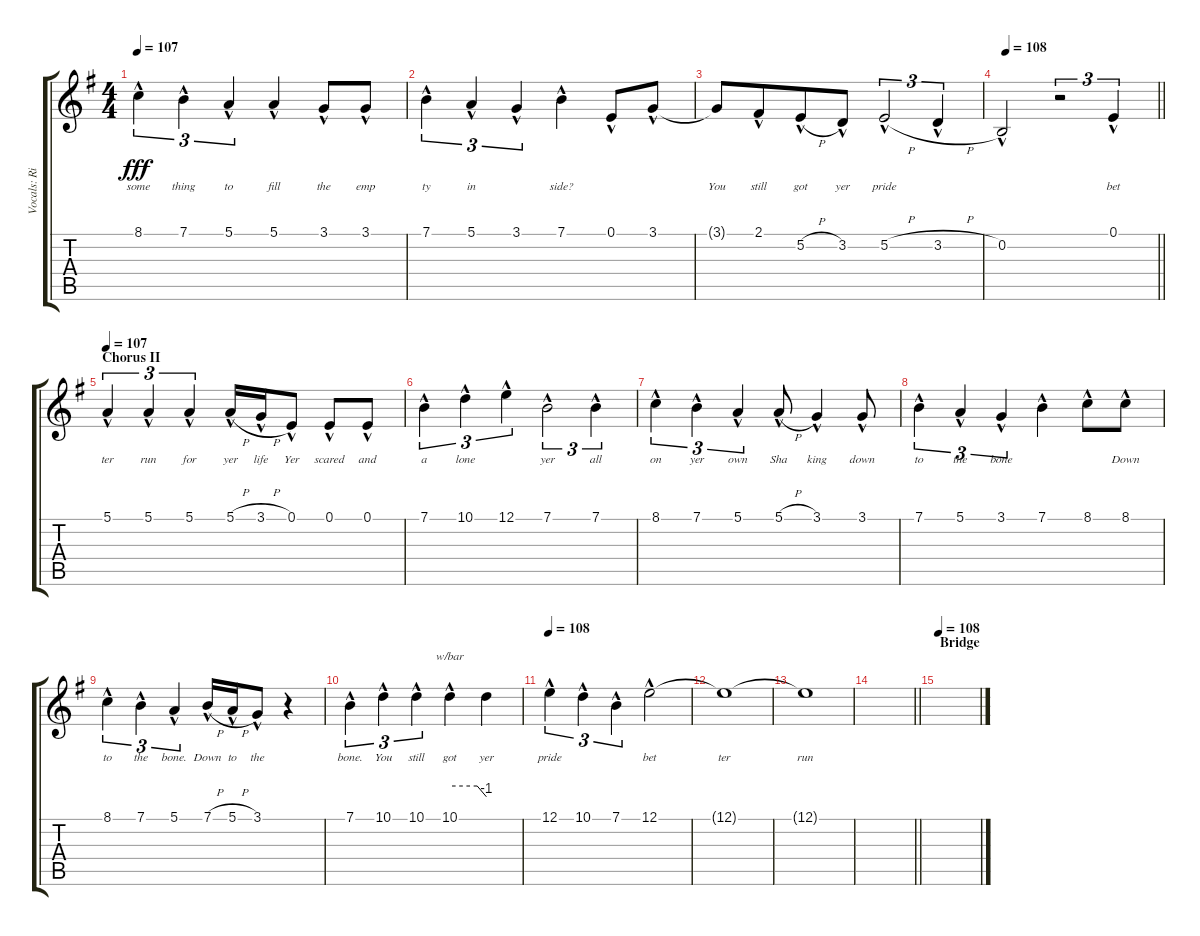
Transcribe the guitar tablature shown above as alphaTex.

\track ("Vocals: Rik" "Vocals: Ri") {instrument pad1newage}
\staff {score tabs}
\tuning (E4 B3 G3 D3 A2 E2) {hide}
\ts (4 4)
\tempo 107
\clef g2
\ks g
8.1{hac}.4{tu (3 2) lyrics (0 "some") lyrics (1 "") lyrics (2 "") lyrics (3 "") lyrics (4 "") dy fff} 7.1{hac}.4{tu (3 2) lyrics (0 "thing") lyrics (1 "") lyrics (2 "") lyrics (3 "") lyrics (4 "")} 5.1{hac}.4{tu (3 2) lyrics (0 "to") lyrics (1 "") lyrics (2 "") lyrics (3 "") lyrics (4 "")} 5.1{hac}.4{lyrics (0 "fill") lyrics (1 "") lyrics (2 "") lyrics (3 "") lyrics (4 "")} 3.1{hac}.8{lyrics (0 "the") lyrics (1 "") lyrics (2 "") lyrics (3 "") lyrics (4 "")} 3.1{hac}.8{lyrics (0 "emp") lyrics (1 "") lyrics (2 "") lyrics (3 "") lyrics (4 "")} |
7.1{hac}.4{tu (3 2) lyrics (0 "ty") lyrics (1 "") lyrics (2 "") lyrics (3 "") lyrics (4 "")} 5.1{hac}.4{tu (3 2) lyrics (0 "in") lyrics (1 "") lyrics (2 "") lyrics (3 "") lyrics (4 "")} 3.1{hac}.4{tu (3 2) lyrics (0 "") lyrics (1 "") lyrics (2 "") lyrics (3 "") lyrics (4 "")} 7.1{hac}.4{lyrics (0 "side?") lyrics (1 "") lyrics (2 "") lyrics (3 "") lyrics (4 "")} 0.1{hac}.8{lyrics (0 "") lyrics (1 "") lyrics (2 "") lyrics (3 "") lyrics (4 "")} 3.1{hac}.8{lyrics (0 "") lyrics (1 "") lyrics (2 "") lyrics (3 "") lyrics (4 "")} |
3.1{t}.8{lyrics (0 "You") lyrics (1 "") lyrics (2 "") lyrics (3 "") lyrics (4 "")} 2.1{hac}.8{lyrics (0 "still") lyrics (1 "") lyrics (2 "") lyrics (3 "") lyrics (4 "") beam merge} 5.2{h hac}.8{lyrics (0 "got") lyrics (1 "") lyrics (2 "") lyrics (3 "") lyrics (4 "")} 3.2{hac}.8{lyrics (0 "yer") lyrics (1 "") lyrics (2 "") lyrics (3 "") lyrics (4 "")} 5.2{h hac}.2{tu (3 2) lyrics (0 "pride") lyrics (1 "") lyrics (2 "") lyrics (3 "") lyrics (4 "")} 3.2{h hac}.4{tu (3 2) lyrics (0 "") lyrics (1 "") lyrics (2 "") lyrics (3 "") lyrics (4 "")} |
\tempo (108 0.03125)
\barLineRight lightlight
0.2{hac}.2{lyrics (0 "") lyrics (1 "") lyrics (2 "") lyrics (3 "") lyrics (4 "")} r.2{tu (3 2)} 0.1{hac}.4{tu (3 2) lyrics (0 "bet") lyrics (1 "") lyrics (2 "") lyrics (3 "") lyrics (4 "")} |
\section ("" "Chorus II")
\tempo 107
5.1{hac}.4{tu (3 2) lyrics (0 "ter") lyrics (1 "") lyrics (2 "") lyrics (3 "") lyrics (4 "")} 5.1{hac}.4{tu (3 2) lyrics (0 "run") lyrics (1 "") lyrics (2 "") lyrics (3 "") lyrics (4 "")} 5.1{hac}.4{tu (3 2) lyrics (0 "for") lyrics (1 "") lyrics (2 "") lyrics (3 "") lyrics (4 "")} 5.1{h hac}.16{lyrics (0 "yer") lyrics (1 "") lyrics (2 "") lyrics (3 "") lyrics (4 "")} 3.1{h hac}.16{lyrics (0 "life") lyrics (1 "") lyrics (2 "") lyrics (3 "") lyrics (4 "")} 0.1{hac}.8{lyrics (0 "Yer") lyrics (1 "") lyrics (2 "") lyrics (3 "") lyrics (4 "") beam split} 0.1{hac}.8{lyrics (0 "scared") lyrics (1 "") lyrics (2 "") lyrics (3 "") lyrics (4 "")} 0.1{hac}.8{lyrics (0 "and") lyrics (1 "") lyrics (2 "") lyrics (3 "") lyrics (4 "")} |
7.1{hac}.4{tu (3 2) lyrics (0 "a") lyrics (1 "") lyrics (2 "") lyrics (3 "") lyrics (4 "")} 10.1{hac}.4{tu (3 2) lyrics (0 "lone") lyrics (1 "") lyrics (2 "") lyrics (3 "") lyrics (4 "")} 12.1{hac}.4{tu (3 2) lyrics (0 "") lyrics (1 "") lyrics (2 "") lyrics (3 "") lyrics (4 "")} 7.1{hac}.2{tu (3 2) lyrics (0 "yer") lyrics (1 "") lyrics (2 "") lyrics (3 "") lyrics (4 "")} 7.1{hac}.4{tu (3 2) lyrics (0 "all") lyrics (1 "") lyrics (2 "") lyrics (3 "") lyrics (4 "")} |
8.1{hac}.4{tu (3 2) lyrics (0 "on") lyrics (1 "") lyrics (2 "") lyrics (3 "") lyrics (4 "")} 7.1{hac}.4{tu (3 2) lyrics (0 "yer") lyrics (1 "") lyrics (2 "") lyrics (3 "") lyrics (4 "")} 5.1{hac}.4{tu (3 2) lyrics (0 "own") lyrics (1 "") lyrics (2 "") lyrics (3 "") lyrics (4 "")} 5.1{h hac}.8{lyrics (0 "Sha") lyrics (1 "") lyrics (2 "") lyrics (3 "") lyrics (4 "")} 3.1{hac}.4{lyrics (0 "king") lyrics (1 "") lyrics (2 "") lyrics (3 "") lyrics (4 "")} 3.1{hac}.8{lyrics (0 "down") lyrics (1 "") lyrics (2 "") lyrics (3 "") lyrics (4 "")} |
7.1{hac}.4{tu (3 2) lyrics (0 "to") lyrics (1 "") lyrics (2 "") lyrics (3 "") lyrics (4 "")} 5.1{hac}.4{tu (3 2) lyrics (0 "the") lyrics (1 "") lyrics (2 "") lyrics (3 "") lyrics (4 "")} 3.1{hac}.4{tu (3 2) lyrics (0 "bone") lyrics (1 "") lyrics (2 "") lyrics (3 "") lyrics (4 "")} 7.1{hac}.4{lyrics (0 "") lyrics (1 "") lyrics (2 "") lyrics (3 "") lyrics (4 "")} 8.1{hac}.8{lyrics (0 "") lyrics (1 "") lyrics (2 "") lyrics (3 "") lyrics (4 "")} 8.1{hac}.8{lyrics (0 "Down") lyrics (1 "") lyrics (2 "") lyrics (3 "") lyrics (4 "")} |
8.1{hac}.4{tu (3 2) lyrics (0 "to") lyrics (1 "") lyrics (2 "") lyrics (3 "") lyrics (4 "")} 7.1{hac}.4{tu (3 2) lyrics (0 "the") lyrics (1 "") lyrics (2 "") lyrics (3 "") lyrics (4 "")} 5.1{hac}.4{tu (3 2) lyrics (0 "bone.") lyrics (1 "") lyrics (2 "") lyrics (3 "") lyrics (4 "")} 7.1{h hac}.16{lyrics (0 "Down") lyrics (1 "") lyrics (2 "") lyrics (3 "") lyrics (4 "")} 5.1{h hac}.16{lyrics (0 "to") lyrics (1 "") lyrics (2 "") lyrics (3 "") lyrics (4 "")} 3.1{hac}.8{lyrics (0 "the") lyrics (1 "") lyrics (2 "") lyrics (3 "") lyrics (4 "")} r.4 |
7.1{hac}.4{tu (3 2) lyrics (0 "bone.") lyrics (1 "") lyrics (2 "") lyrics (3 "") lyrics (4 "")} 10.1{hac}.4{tu (3 2) lyrics (0 "You") lyrics (1 "") lyrics (2 "") lyrics (3 "") lyrics (4 "")} 10.1{hac}.4{tu (3 2) lyrics (0 "still") lyrics (1 "") lyrics (2 "") lyrics (3 "") lyrics (4 "")} 10.1{hac}.4{tbe (custom default 0 0 45 0 60 -4) lyrics (0 "got") lyrics (1 "") lyrics (2 "") lyrics (3 "") lyrics (4 "")} 10.1{t}.4{lyrics (0 "yer") lyrics (1 "") lyrics (2 "") lyrics (3 "") lyrics (4 "")} |
\tempo 108
12.1{hac}.4{tu (3 2) lyrics (0 "pride") lyrics (1 "") lyrics (2 "") lyrics (3 "") lyrics (4 "")} 10.1{hac}.4{tu (3 2) lyrics (0 "") lyrics (1 "") lyrics (2 "") lyrics (3 "") lyrics (4 "")} 7.1{hac}.4{tu (3 2) lyrics (0 "") lyrics (1 "") lyrics (2 "") lyrics (3 "") lyrics (4 "")} 12.1{hac}.2{lyrics (0 "bet") lyrics (1 "") lyrics (2 "") lyrics (3 "") lyrics (4 "")} |
12.1{t}.1{lyrics (0 "ter") lyrics (1 "") lyrics (2 "") lyrics (3 "") lyrics (4 "") volume 0} |
12.1{t}.1{lyrics (0 "run") lyrics (1 "") lyrics (2 "") lyrics (3 "") lyrics (4 "")} |
\barLineRight lightlight
|
\section ("" "Bridge")
\tempo 108
